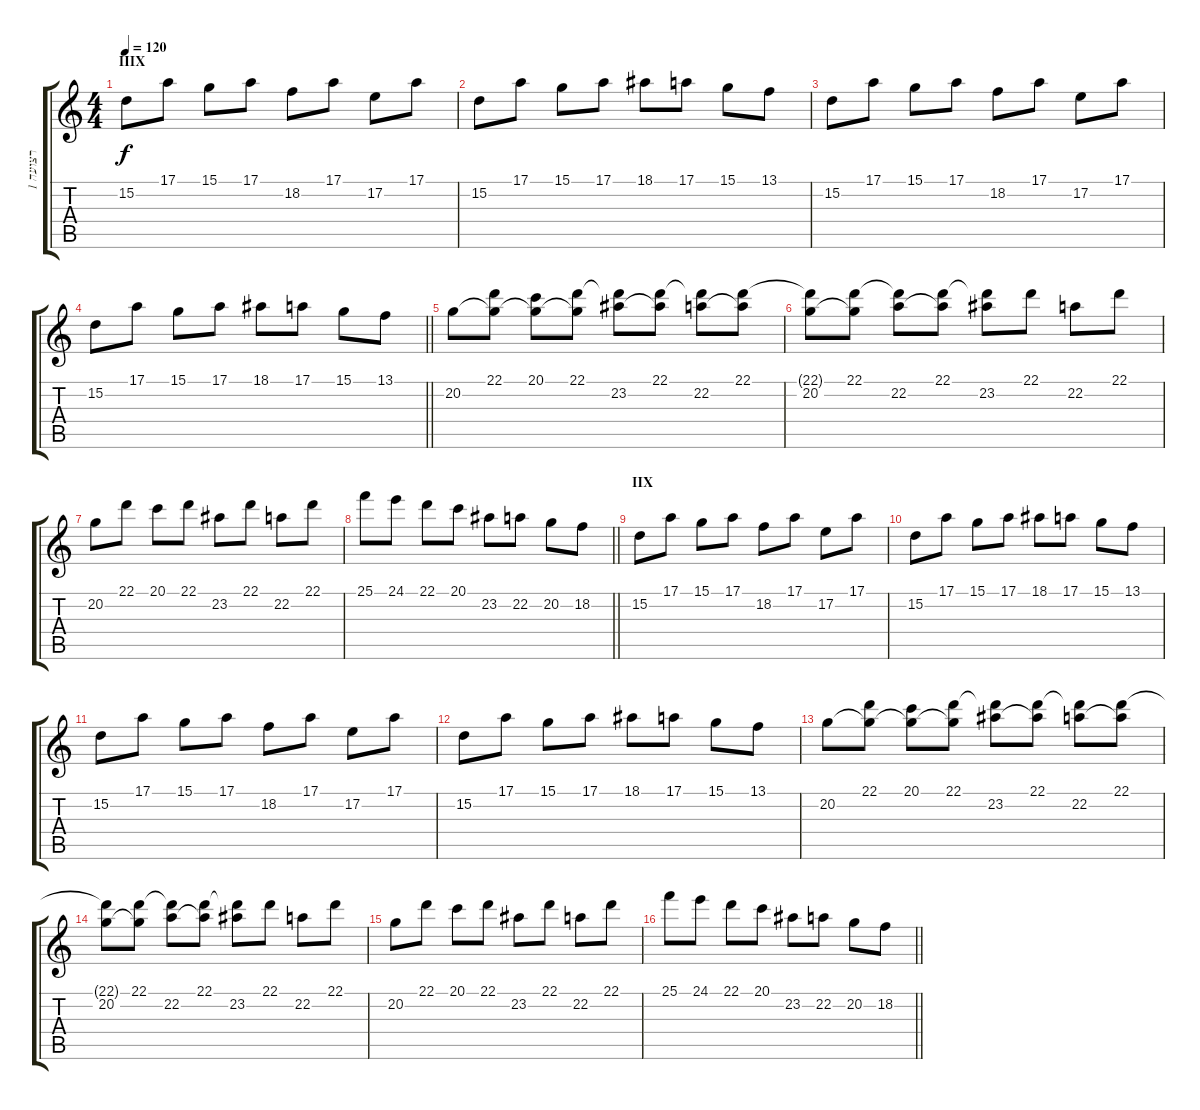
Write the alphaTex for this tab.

\track ("רצועה 1" "רצועה 1") {instrument brightacousticpiano}
\staff {score tabs}
\tuning (E4 B3 G3 D3 A2 E2) {hide}
\ts (4 4)
\section ("" "IIIX")
\tempo 120
\clef g2
\ks c
15.2.8{dy f} 17.1.8 15.1.8 17.1.8 18.2.8 17.1.8 17.2.8 17.1.8 |
15.2.8 17.1.8 15.1.8 17.1.8 18.1.8 17.1.8 15.1.8 13.1.8 |
15.2.8 17.1.8 15.1.8 17.1.8 18.2.8 17.1.8 17.2.8 17.1.8 |
\barLineRight lightlight
15.2.8 17.1.8 15.1.8 17.1.8 18.1.8 17.1.8 15.1.8 13.1.8 |
20.2.8 (22.1 20.2{t}).8 (20.1 20.2{t}).8 (22.1 20.2{t}).8 (22.1{t} 23.2).8 (22.1 23.2{t}).8 (22.1{t} 22.2).8 (22.1 22.2{t}).8 |
(22.1{t} 20.2).8 (22.1 20.2{t}).8 (22.1{t} 22.2).8 (22.1 22.2{t}).8 (22.1{t} 23.2).8 22.1.8 22.2.8 22.1.8 |
20.2.8 22.1.8 20.1.8 22.1.8 23.2.8 22.1.8 22.2.8 22.1.8 |
\barLineRight lightlight
25.1.8 24.1.8 22.1.8 20.1.8 23.2.8 22.2.8 20.2.8 18.2.8 |
\section ("" "IIX")
15.2.8 17.1.8 15.1.8 17.1.8 18.2.8 17.1.8 17.2.8 17.1.8 |
15.2.8 17.1.8 15.1.8 17.1.8 18.1.8 17.1.8 15.1.8 13.1.8 |
15.2.8 17.1.8 15.1.8 17.1.8 18.2.8 17.1.8 17.2.8 17.1.8 |
15.2.8 17.1.8 15.1.8 17.1.8 18.1.8 17.1.8 15.1.8 13.1.8 |
20.2.8 (22.1 20.2{t}).8 (20.1 20.2{t}).8 (22.1 20.2{t}).8 (22.1{t} 23.2).8 (22.1 23.2{t}).8 (22.1{t} 22.2).8 (22.1 22.2{t}).8 |
(22.1{t} 20.2).8 (22.1 20.2{t}).8 (22.1{t} 22.2).8 (22.1 22.2{t}).8 (22.1{t} 23.2).8 22.1.8 22.2.8 22.1.8 |
20.2.8 22.1.8 20.1.8 22.1.8 23.2.8 22.1.8 22.2.8 22.1.8 |
\barLineRight lightlight
25.1.8 24.1.8 22.1.8 20.1.8 23.2.8 22.2.8 20.2.8 18.2.8
